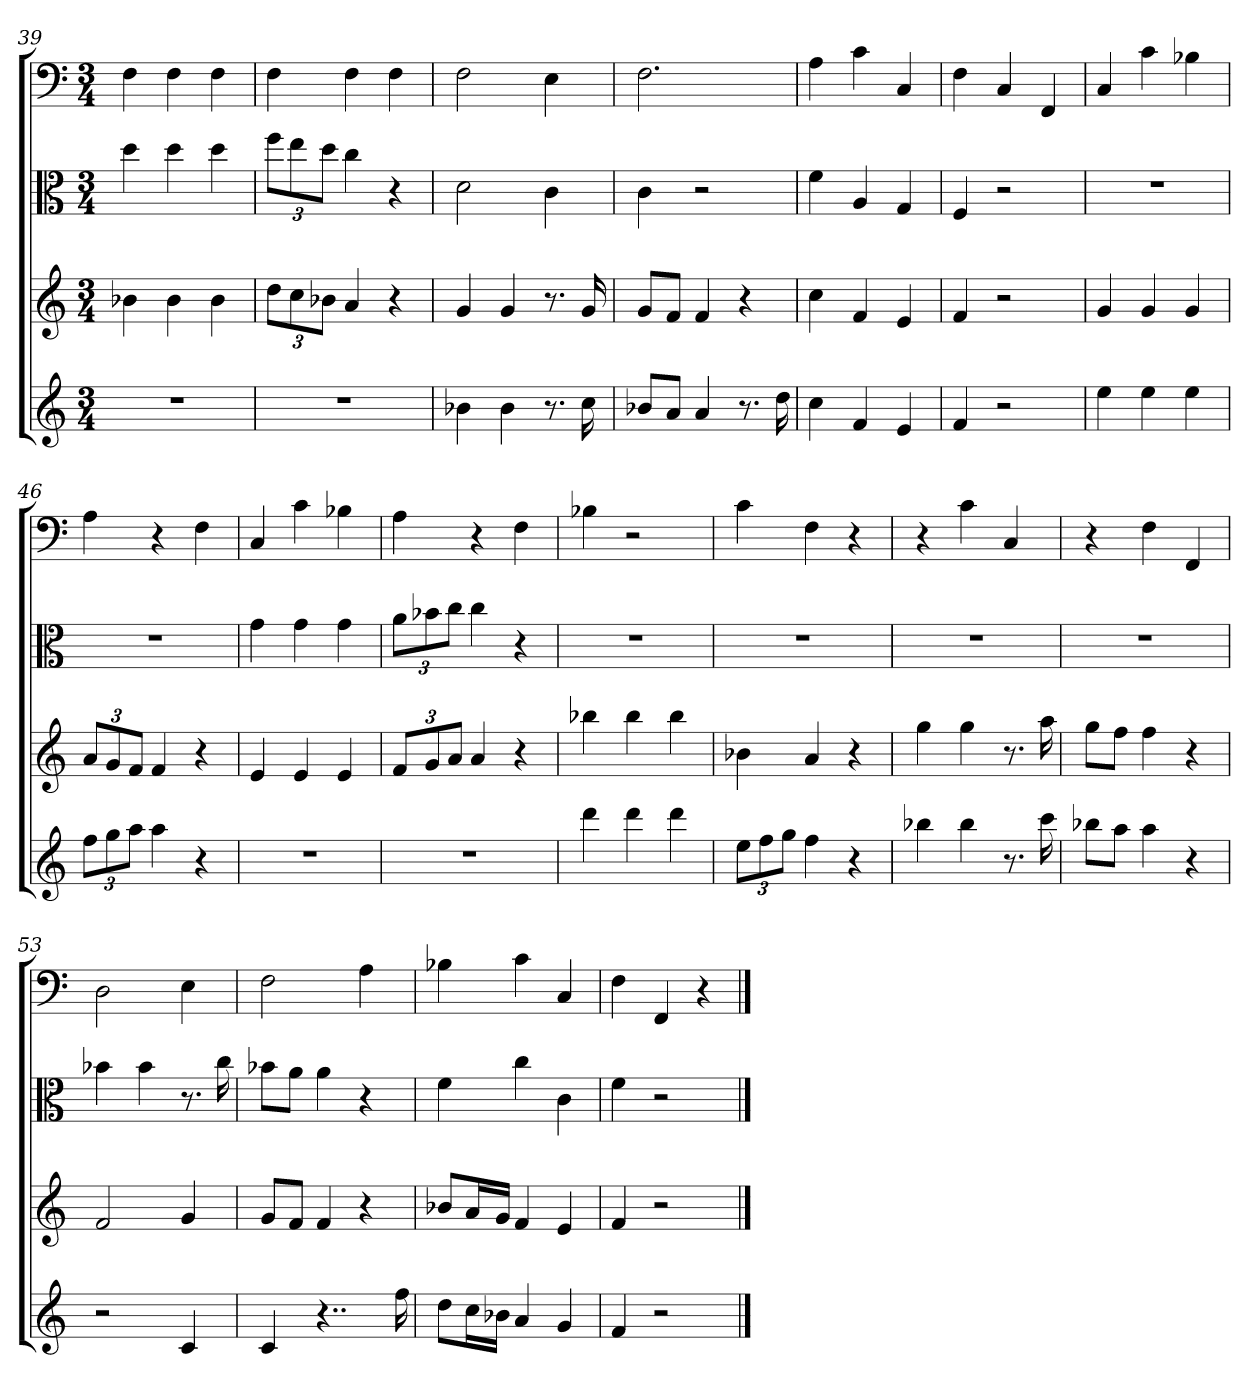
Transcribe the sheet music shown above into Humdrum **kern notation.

**kern	**kern	**kern	**kern
*part4	*part3	*part2	*part1
*staff4	*staff3	*staff2	*staff1
*	*	*clefC3	*clefF4
*k[]	*k[]	*k[]	*k[]
*C:	*C:	*C:	*C:
*M3/4	*M3/4	*M3/4	*M3/4
=39	=39	=39	=39
2.r	4b-X	4dd	4F
.	4b-	4dd	4F
.	4b-	4dd	4F
=40	=40	=40	=40
2.r	12ddL	12ff\L	4F
.	12cc	12ee\	.
.	12b-XJ	12dd\J	.
.	4a	4cc	4F
.	4r	4r	4F
=41	=41	=41	=41
4b-X	4g	2d	2F
4b-	4g	.	.
8.r	8.r	4c	4E
16cc	16g	.	.
=42	=42	=42	=42
8b-XL	8gL	4c	2.F
8aJ	8fJ	.	.
4a	4f	2r	.
8.r	4r	.	.
16dd	.	.	.
=43	=43	=43	=43
4cc	4cc	4f	4A
4f	4f	4A	4c
4e	4e	4G	4C
=44	=44	=44	=44
4f	4f	4F	4F
2r	2r	2r	4C
.	.	.	4FF
=45	=45	=45	=45
4ee	4g	2.r	4C
4ee	4g	.	4c
4ee	4g	.	4B-X
=46	=46	=46	=46
12ffL	12aL	2.r	4A
12gg	12g	.	.
12aaJ	12fJ	.	.
4aa	4f	.	4r
4r	4r	.	4F
=47	=47	=47	=47
2.r	4e	4g	4C
.	4e	4g	4c
.	4e	4g	4B-X
=48	=48	=48	=48
2.r	12fL	12a\L	4A
.	12g	12b-X\	.
.	12aJ	12cc\J	.
.	4a	4cc	4r
.	4r	4r	4F
=49	=49	=49	=49
4ddd	4bb-X	2.r	4B-X
4ddd	4bb-	.	2r
4ddd	4bb-	.	.
=50	=50	=50	=50
12eeL	4b-X	2.r	4c
12ff	.	.	.
12ggJ	.	.	.
4ff	4a	.	4F
4r	4r	.	4r
=51	=51	=51	=51
4bb-X	4gg	2.r	4r
4bb-	4gg	.	4c
8.r	8.r	.	4C
16ccc	16aa	.	.
=52	=52	=52	=52
8bb-XL	8ggL	2.r	4r
8aaJ	8ffJ	.	.
4aa	4ff	.	4F
4r	4r	.	4FF
=53	=53	=53	=53
2r	2f	4b-X	2D
.	.	4b-	.
4c	4g	8.r	4E
.	.	16cc	.
=54	=54	=54	=54
4c	8gL	8b-X\L	2F
.	8fJ	8a\J	.
4..r	4f	4a	.
.	4r	4r	4A
16ff	.	.	.
=55	=55	=55	=55
8ddL	8b-XL	4f	4B-X
16ccL	16aL	.	.
16b-XJJ	16gJJ	.	.
4a	4f	4cc	4c
4g	4e	4c	4C
=56	=56	=56	=56
4f	4f	4f	4F
2r	2r	2r	4FF
.	.	.	4r
==	==	==	==
*-	*-	*-	*-
